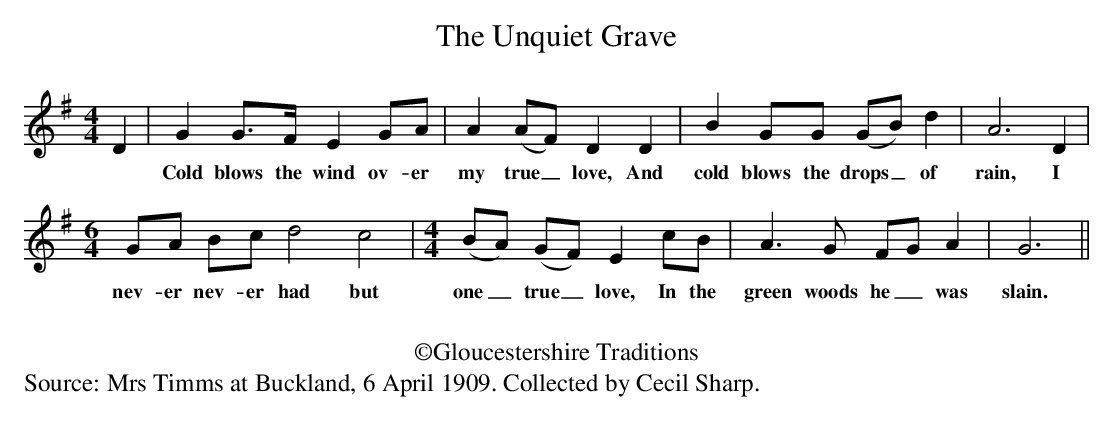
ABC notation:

X:1
T: The Unquiet Grave
M: 4/4
L: 1/4
*Q:Sic
K: G
D|GG/>F/EG/A/|A (A/F/)DD|BG/G/ (G/B/)d| A3D|
w:*Cold blows the wind ov-er my true_love, And cold blows the drops_ of rain, I
[M:6/4] G/A/ B/c/ d2c2| [M:4/4](B/A/) (G/F/)Ec/B/|A>G F/G/A|G3||
w:nev-er nev-er had but one_ true_ love, In the green woods he_ was slain.
W:
